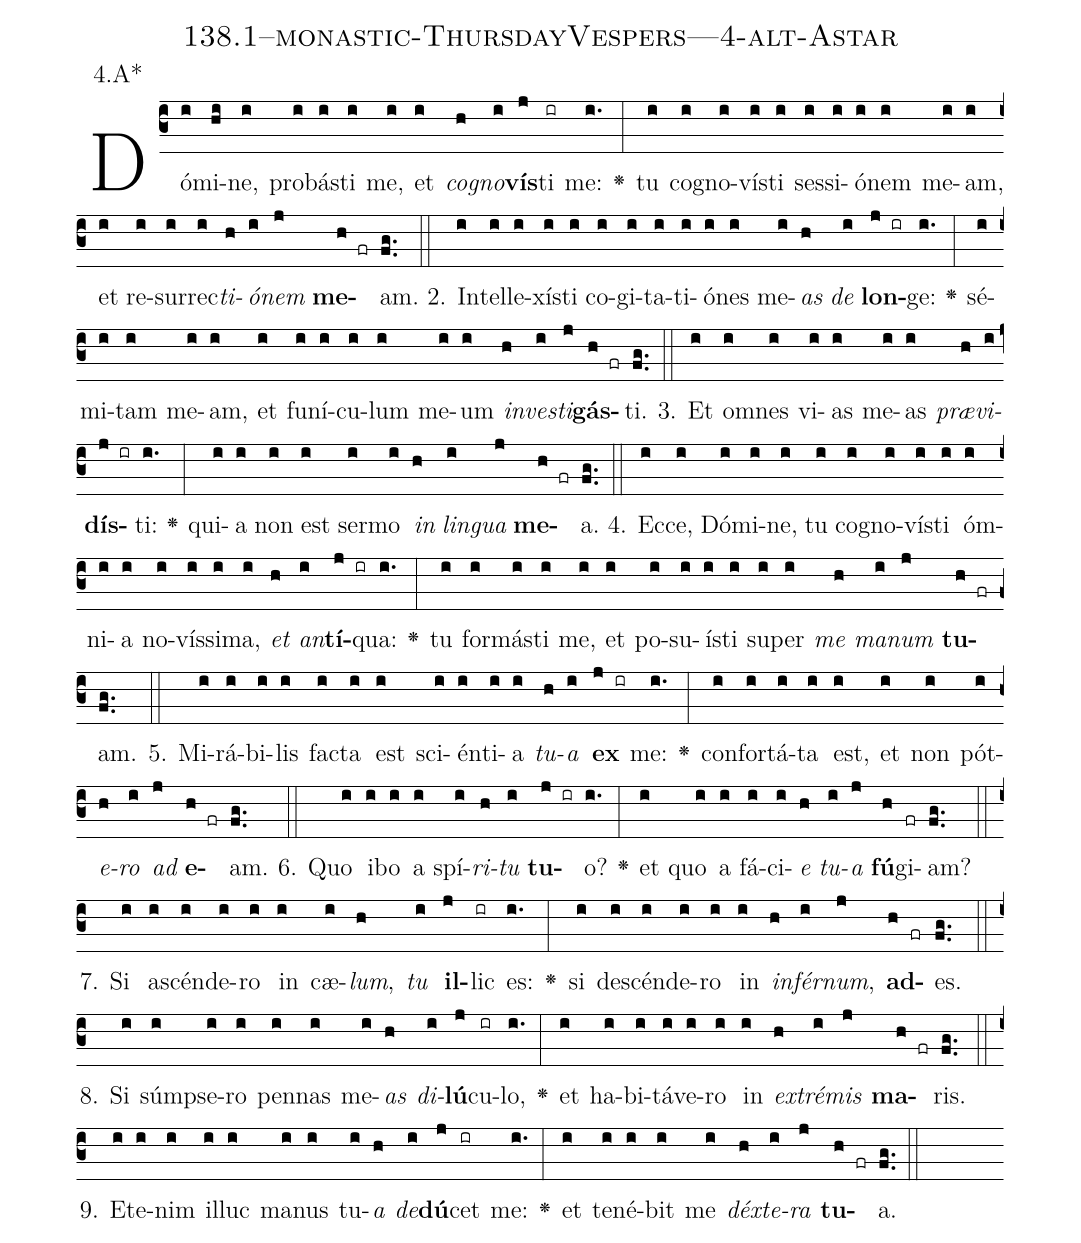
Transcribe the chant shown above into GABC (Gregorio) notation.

name: 138.1--monastic-ThursdayVespers---4-alt-Astar;
annotation: 4.A*;
%%
(c3)Dó(i)mi(hi)ne,(i) pro(i)bás(i)ti(i) me,(i) et(i) <i>co</i>(h)<i>gno</i>(i)<b>vís</b>(j)ti(ir) me:(i.) <v>\greheightstar</v>(:) tu(i) co(i)gno(i)vís(i)ti(i) ses(i)si(i)ó(i)nem(i) me(i)am,(i) et(i) re(i)sur(i)rec(i)<i>ti</i>(h)<i>ó</i>(i)<i>nem</i>(j) <b>me</b>(h fr)am.(fg..) (::)
2. In(i)tel(i)le(i)xís(i)ti(i) co(i)gi(i)ta(i)ti(i)ó(i)nes(i) me(i)<i>as</i>(h) <i>de</i>(i) <b>lon</b>(j ir)ge:(i.) <v>\greheightstar</v>(:) sé(i)mi(i)tam(i) me(i)am,(i) et(i) fu(i)ní(i)cu(i)lum(i) me(i)um(i) <i>in</i>(h)<i>ves</i>(i)<i>ti</i>(j)<b>gás</b>(h fr)ti.(fg..) (::)
3. Et(i) om(i)nes(i) vi(i)as(i) me(i)as(i) <i>præ</i>(h)<i>vi</i>(i)<b>dís</b>(j ir)ti:(i.) <v>\greheightstar</v>(:) qui(i)a(i) non(i) est(i) ser(i)mo(i) <i>in</i>(h) <i>lin</i>(i)<i>gua</i>(j) <b>me</b>(h fr)a.(fg..) (::)
4. Ec(i)ce,(i) Dó(i)mi(i)ne,(i) tu(i) co(i)gno(i)vís(i)ti(i) óm(i)ni(i)a(i) no(i)vís(i)si(i)ma,(i) <i>et</i>(h) <i>an</i>(i)<b>tí</b>(j ir)qua:(i.) <v>\greheightstar</v>(:) tu(i) for(i)más(i)ti(i) me,(i) et(i) po(i)su(i)ís(i)ti(i) su(i)per(i) <i>me</i>(h) <i>ma</i>(i)<i>num</i>(j) <b>tu</b>(h fr)am.(fg..) (::)
5. Mi(i)rá(i)bi(i)lis(i) fac(i)ta(i) est(i) sci(i)én(i)ti(i)a(i) <i>tu</i>(h)<i>a</i>(i) <b>ex</b>(j ir) me:(i.) <v>\greheightstar</v>(:) con(i)for(i)tá(i)ta(i) est,(i) et(i) non(i) pót(i)<i>e</i>(h)<i>ro</i>(i) <i>ad</i>(j) <b>e</b>(h fr)am.(fg..) (::)
6. Quo(i) i(i)bo(i) a(i) spí(i)<i>ri</i>(h)<i>tu</i>(i) <b>tu</b>(j ir)o?(i.) <v>\greheightstar</v>(:) et(i) quo(i) a(i) fá(i)ci(i)<i>e</i>(h) <i>tu</i>(i)<i>a</i>(j) <b>fú</b>(h)gi(fr)am?(fg..) (::)
7. Si(i) a(i)scén(i)de(i)ro(i) in(i) cæ(i)<i>lum</i>,(h) <i>tu</i>(i) <b>il</b>(j)lic(ir) es:(i.) <v>\greheightstar</v>(:) si(i) de(i)scén(i)de(i)ro(i) in(i) <i>in</i>(h)<i>fér</i>(i)<i>num</i>,(j) <b>ad</b>(h fr)es.(fg..) (::)
8. Si(i) súmp(i)se(i)ro(i) pen(i)nas(i) me(i)<i>as</i>(h) <i>di</i>(i)<b>lú</b>(j)cu(ir)lo,(i.) <v>\greheightstar</v>(:) et(i) ha(i)bi(i)tá(i)ve(i)ro(i) in(i) <i>ex</i>(h)<i>tré</i>(i)<i>mis</i>(j) <b>ma</b>(h fr)ris.(fg..) (::)
9. Et(i)e(i)nim(i) il(i)luc(i) ma(i)nus(i) tu(i)<i>a</i>(h) <i>de</i>(i)<b>dú</b>(j)cet(ir) me:(i.) <v>\greheightstar</v>(:) et(i) te(i)né(i)bit(i) me(i) <i>déx</i>(h)<i>te</i>(i)<i>ra</i>(j) <b>tu</b>(h fr)a.(fg..) (::)
